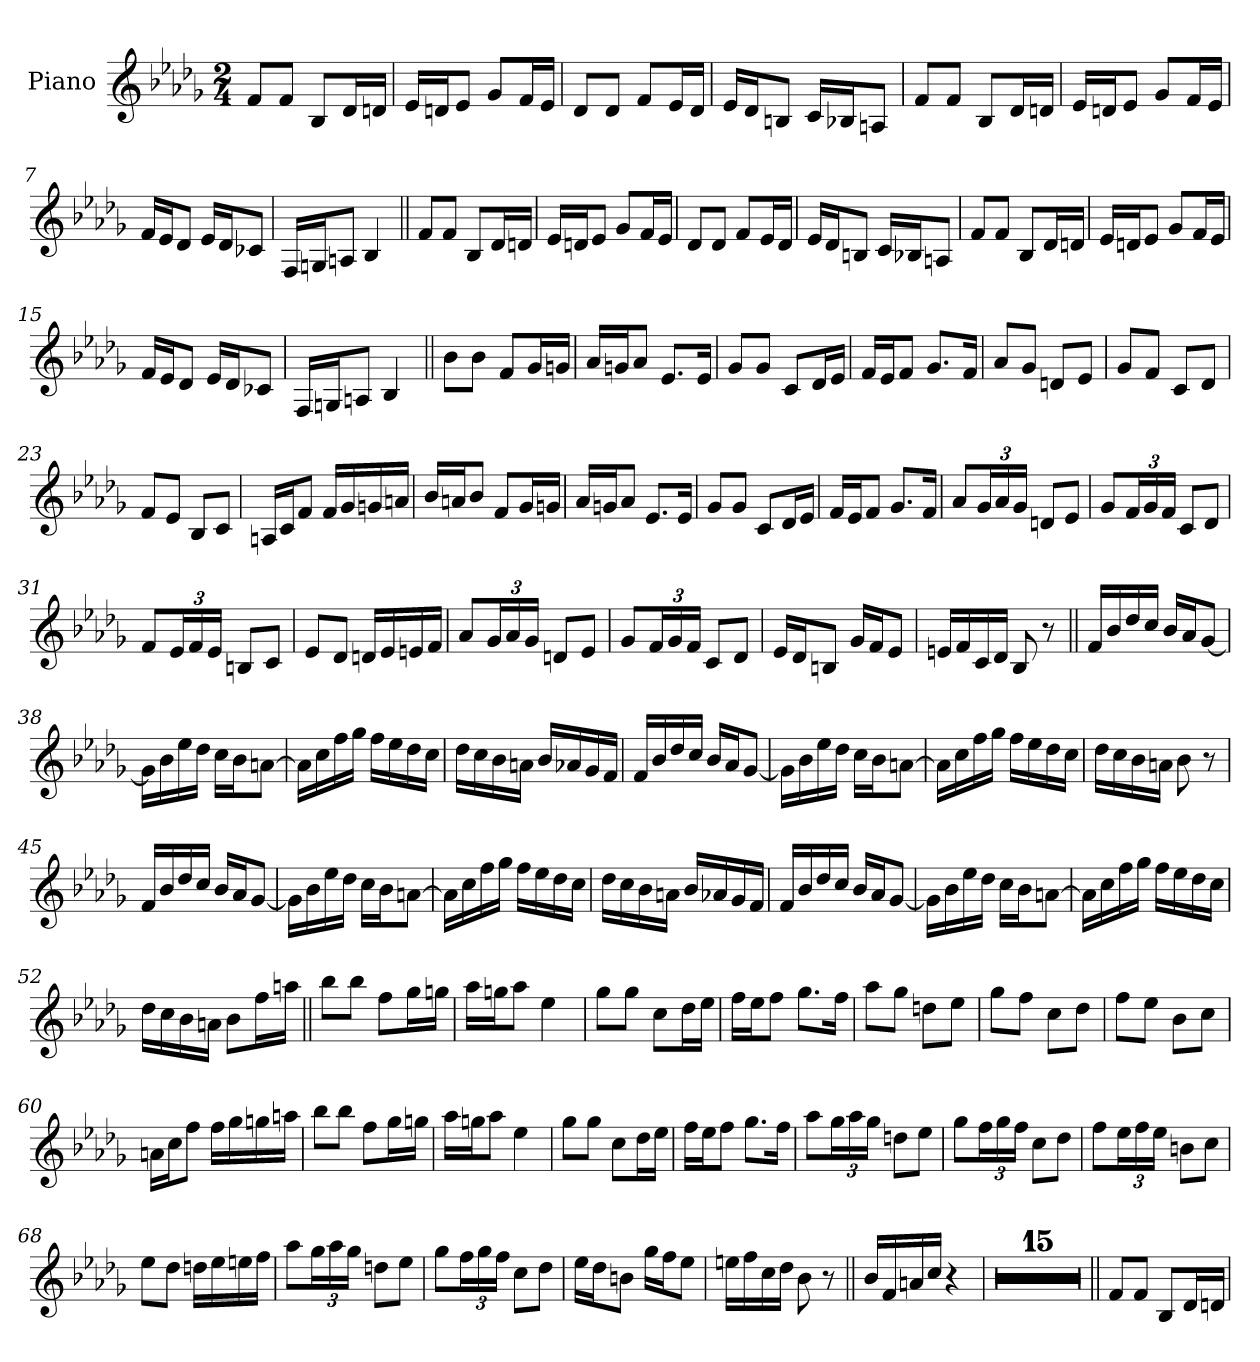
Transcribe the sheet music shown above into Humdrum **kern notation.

**kern
*part1
*staff1
*I"Piano
*I'Pno.
*clefG2
*k[b-e-a-d-g-]
*M2/4
*MM90
=1
8f!L
8f!J
8B-!L
16d-!L
16dn!JJ
=2
16e-!LL
16dn!J
8e-!J
8g-!L
16f!L
16e-!JJ
=3
8d-!L
8d-!J
8f!L
16e-!L
16d-!JJ
=4
16e-!LL
16d-!J
8Bn!J
16c!LL
16B-X!J
8An!J
=5
8f!L
8f!J
8B-!L
16d-!L
16dn!JJ
=6
16e-!LL
16dn!J
8e-!J
8g-!L
16f!L
16e-!JJ
=7
16f!LL
16e-!J
8d-!J
16e-!LL
16d-!J
8c-X!J
=8
16F!LL
16Gn!J
8An!J
4B-!
=9||
8fL
8fJ
8B-L
16d-L
16dnJJ
=10
16e-LL
16dnJ
8e-J
8g-L
16fL
16e-JJ
=11
8d-L
8d-J
8fL
16e-L
16d-JJ
=12
16e-LL
16d-J
8BnJ
16cLL
16B-XJ
8AnJ
=13
8fL
8fJ
8B-L
16d-L
16dnJJ
=14
16e-LL
16dnJ
8e-J
8g-L
16fL
16e-JJ
=15
16fLL
16e-J
8d-J
16e-LL
16d-J
8c-XJ
=16
16FLL
16GnJ
8AnJ
4B-
=17||
8b-L
8b-J
8fL
16g-L
16gnJJ
=18
16a-LL
16gnJ
8a-J
8.e-L
16e-Jk
=19
8g-L
8g-J
8cL
16d-L
16e-JJ
=20
16fLL
16e-J
8fJ
8.g-L
16fJk
=21
8a-L
8g-J
8dnL
8e-J
=22
8g-L
8fJ
8cL
8d-J
=23
8fL
8e-J
8B-L
8cJ
=24
16AnLL
16cJ
8fJ
16fLL
16g-
16gn
16anJJ
=25
16b-LL
16anJ
8b-J
8fL
16g-L
16gnJJ
=26
16a-LL
16gnJ
8a-J
8.e-L
16e-Jk
=27
8g-L
8g-J
8cL
16d-L
16e-JJ
=28
16fLL
16e-J
8fJ
8.g-L
16fJk
=29
8a-L
*Xbrackettup
24g-L
24a-
24g-JJ
8dnL
8e-J
=30
8g-L
24fL
24g-
24fJJ
8cL
8d-J
=31
8fL
24e-L
24f
24e-JJ
8BnL
8cJ
=32
8e-L
8d-J
16dnLL
16e-
16en
16fJJ
=33
8a-L
24g-L
24a-
24g-JJ
8dnL
8e-J
=34
8g-L
24fL
24g-
24fJJ
8cL
8d-J
=35
16e-LL
16d-J
8BnJ
16g-LL
16fJ
8e-J
=36
16enLL
16f
16c
16d-JJ
8B-
8r
=37||
16fLL
16b-
16dd-
16ccJJ
16b-LL
16a-J
[8g-J
=38
16g-LL]
16b-
16ee-
16dd-JJ
16ccLL
16b-J
[8anJ
=39
16aLL]
16cc
16ff
16gg-JJ
16ffLL
16ee-
16dd-
16ccJJ
=40
16dd-LL
16cc
16b-
16anJJ
16b-LL
16a-X
16g-
16fJJ
=41
16fLL
16b-
16dd-
16ccJJ
16b-LL
16a-J
[8g-J
=42
16g-LL]
16b-
16ee-
16dd-JJ
16ccLL
16b-J
[8anJ
=43
16aLL]
16cc
16ff
16gg-JJ
16ffLL
16ee-
16dd-
16ccJJ
=44
16dd-LL
16cc
16b-
16anJJ
8b-
8r
=45
16fLL
16b-
16dd-
16ccJJ
16b-LL
16a-J
[8g-J
=46
16g-LL]
16b-
16ee-
16dd-JJ
16ccLL
16b-J
[8anJ
=47
16aLL]
16cc
16ff
16gg-JJ
16ffLL
16ee-
16dd-
16ccJJ
=48
16dd-LL
16cc
16b-
16anJJ
16b-LL
16a-X
16g-
16fJJ
=49
16fLL
16b-
16dd-
16ccJJ
16b-LL
16a-J
[8g-J
=50
16g-LL]
16b-
16ee-
16dd-JJ
16ccLL
16b-J
[8anJ
=51
16aLL]
16cc
16ff
16gg-JJ
16ffLL
16ee-
16dd-
16ccJJ
=52
16dd-LL
16cc
16b-
16anJJ
8b-L
16ffL
16aanJJ
=53||
8bb-L
8bb-J
8ffL
16gg-L
16ggnJJ
=54
16aa-LL
16ggnJ
8aa-J
4ee-
=55
8gg-L
8gg-J
8ccL
16dd-L
16ee-JJ
=56
16ffLL
16ee-J
8ffJ
8.gg-L
16ffJk
=57
8aa-L
8gg-J
8ddnL
8ee-J
=58
8gg-L
8ffJ
8ccL
8dd-J
=59
8ffL
8ee-J
8b-L
8ccJ
=60
16anLL
16ccJ
8ffJ
16ffLL
16gg-
16ggn
16aanJJ
=61
8bb-L
8bb-J
8ffL
16gg-L
16ggnJJ
=62
16aa-LL
16ggnJ
8aa-J
4ee-
=63
8gg-L
8gg-J
8ccL
16dd-L
16ee-JJ
=64
16ffLL
16ee-J
8ffJ
8.gg-L
16ffJk
=65
8aa-L
24gg-L
24aa-
24gg-JJ
8ddnL
8ee-J
=66
8gg-L
24ffL
24gg-
24ffJJ
8ccL
8dd-J
=67
8ffL
24ee-L
24ff
24ee-JJ
8bnL
8ccJ
=68
8ee-L
8dd-J
16ddnLL
16ee-
16een
16ffJJ
=69
8aa-L
24gg-L
24aa-
24gg-JJ
8ddnL
8ee-J
=70
8gg-L
24ffL
24gg-
24ffJJ
8ccL
8dd-J
=71
16ee-LL
16dd-J
8bnJ
16gg-LL
16ffJ
8ee-J
=72
16eenLL
16ff
16cc
16dd-JJ
8b-
8r
=73||
16b-!LL
16f!
16an!
16cc!JJ
4r
=74
2r
=75
2r
=76
2r
=77
2r
=78
2r
=79
2r
=80
2r
=81
2r
=82
2r
=83
2r
=84
2r
=85
2r
=86
2r
=87
2r
=88
2r
=89||
8f!L
8f!J
8B-!L
16d-!L
16dn!JJ
=
*-
